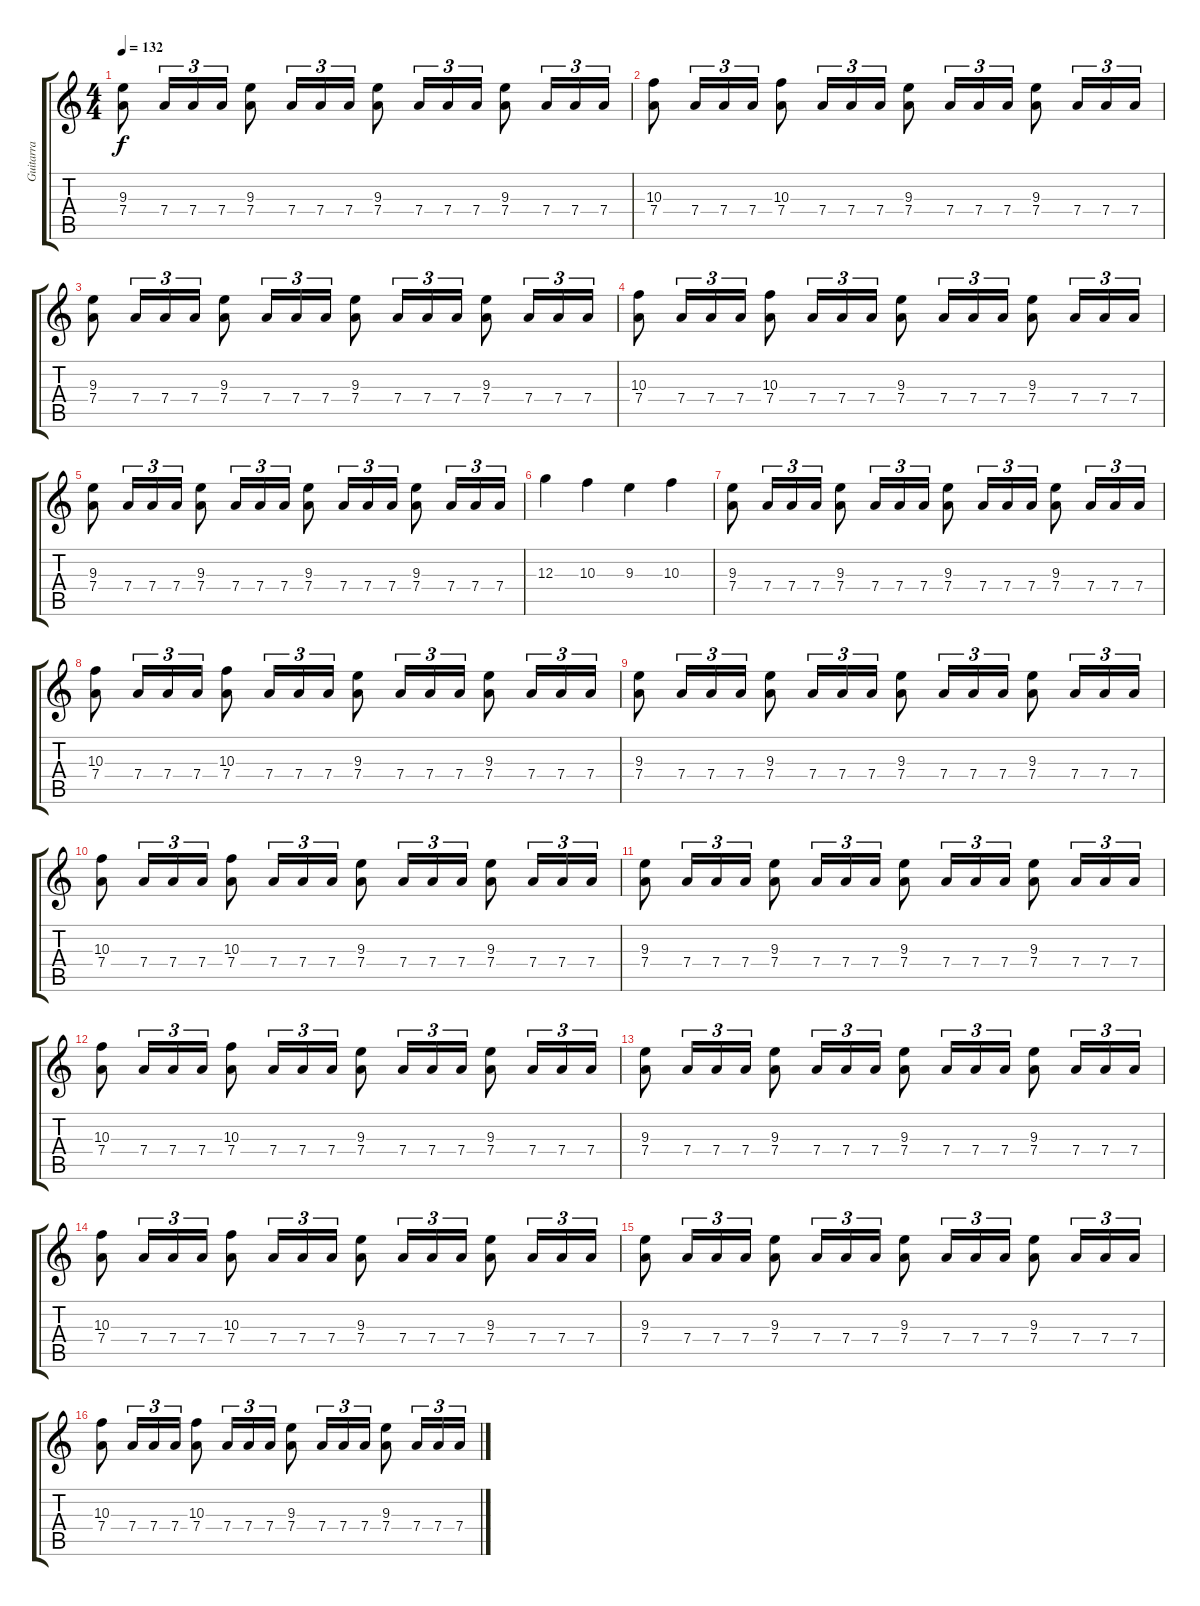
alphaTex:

\track ("Guitarra" "Guitarra") {instrument distortionguitar}
\staff {score tabs}
\tuning (E4 B3 G3 D3 A2 E2) {hide}
\ts (4 4)
\tempo 132
\clef g2
\ks c
(9.3 7.4).8{dy f} 7.4.16{tu (3 2)} 7.4.16{tu (3 2)} 7.4.16{tu (3 2)} (9.3 7.4).8 7.4.16{tu (3 2)} 7.4.16{tu (3 2)} 7.4.16{tu (3 2)} (9.3 7.4).8 7.4.16{tu (3 2)} 7.4.16{tu (3 2)} 7.4.16{tu (3 2)} (9.3 7.4).8 7.4.16{tu (3 2)} 7.4.16{tu (3 2)} 7.4.16{tu (3 2)} |
(10.3 7.4).8 7.4.16{tu (3 2)} 7.4.16{tu (3 2)} 7.4.16{tu (3 2)} (10.3 7.4).8 7.4.16{tu (3 2)} 7.4.16{tu (3 2)} 7.4.16{tu (3 2)} (9.3 7.4).8 7.4.16{tu (3 2)} 7.4.16{tu (3 2)} 7.4.16{tu (3 2)} (9.3 7.4).8 7.4.16{tu (3 2)} 7.4.16{tu (3 2)} 7.4.16{tu (3 2)} |
(9.3 7.4).8 7.4.16{tu (3 2)} 7.4.16{tu (3 2)} 7.4.16{tu (3 2)} (9.3 7.4).8 7.4.16{tu (3 2)} 7.4.16{tu (3 2)} 7.4.16{tu (3 2)} (9.3 7.4).8 7.4.16{tu (3 2)} 7.4.16{tu (3 2)} 7.4.16{tu (3 2)} (9.3 7.4).8 7.4.16{tu (3 2)} 7.4.16{tu (3 2)} 7.4.16{tu (3 2)} |
(10.3 7.4).8 7.4.16{tu (3 2)} 7.4.16{tu (3 2)} 7.4.16{tu (3 2)} (10.3 7.4).8 7.4.16{tu (3 2)} 7.4.16{tu (3 2)} 7.4.16{tu (3 2)} (9.3 7.4).8 7.4.16{tu (3 2)} 7.4.16{tu (3 2)} 7.4.16{tu (3 2)} (9.3 7.4).8 7.4.16{tu (3 2)} 7.4.16{tu (3 2)} 7.4.16{tu (3 2)} |
(9.3 7.4).8 7.4.16{tu (3 2)} 7.4.16{tu (3 2)} 7.4.16{tu (3 2)} (9.3 7.4).8 7.4.16{tu (3 2)} 7.4.16{tu (3 2)} 7.4.16{tu (3 2)} (9.3 7.4).8 7.4.16{tu (3 2)} 7.4.16{tu (3 2)} 7.4.16{tu (3 2)} (9.3 7.4).8 7.4.16{tu (3 2)} 7.4.16{tu (3 2)} 7.4.16{tu (3 2)} |
12.3.4 10.3.4 9.3.4 10.3.4 |
(9.3 7.4).8 7.4.16{tu (3 2)} 7.4.16{tu (3 2)} 7.4.16{tu (3 2)} (9.3 7.4).8 7.4.16{tu (3 2)} 7.4.16{tu (3 2)} 7.4.16{tu (3 2)} (9.3 7.4).8 7.4.16{tu (3 2)} 7.4.16{tu (3 2)} 7.4.16{tu (3 2)} (9.3 7.4).8 7.4.16{tu (3 2)} 7.4.16{tu (3 2)} 7.4.16{tu (3 2)} |
(10.3 7.4).8 7.4.16{tu (3 2)} 7.4.16{tu (3 2)} 7.4.16{tu (3 2)} (10.3 7.4).8 7.4.16{tu (3 2)} 7.4.16{tu (3 2)} 7.4.16{tu (3 2)} (9.3 7.4).8 7.4.16{tu (3 2)} 7.4.16{tu (3 2)} 7.4.16{tu (3 2)} (9.3 7.4).8 7.4.16{tu (3 2)} 7.4.16{tu (3 2)} 7.4.16{tu (3 2)} |
(9.3 7.4).8 7.4.16{tu (3 2)} 7.4.16{tu (3 2)} 7.4.16{tu (3 2)} (9.3 7.4).8 7.4.16{tu (3 2)} 7.4.16{tu (3 2)} 7.4.16{tu (3 2)} (9.3 7.4).8 7.4.16{tu (3 2)} 7.4.16{tu (3 2)} 7.4.16{tu (3 2)} (9.3 7.4).8 7.4.16{tu (3 2)} 7.4.16{tu (3 2)} 7.4.16{tu (3 2)} |
(10.3 7.4).8 7.4.16{tu (3 2)} 7.4.16{tu (3 2)} 7.4.16{tu (3 2)} (10.3 7.4).8 7.4.16{tu (3 2)} 7.4.16{tu (3 2)} 7.4.16{tu (3 2)} (9.3 7.4).8 7.4.16{tu (3 2)} 7.4.16{tu (3 2)} 7.4.16{tu (3 2)} (9.3 7.4).8 7.4.16{tu (3 2)} 7.4.16{tu (3 2)} 7.4.16{tu (3 2)} |
(9.3 7.4).8 7.4.16{tu (3 2)} 7.4.16{tu (3 2)} 7.4.16{tu (3 2)} (9.3 7.4).8 7.4.16{tu (3 2)} 7.4.16{tu (3 2)} 7.4.16{tu (3 2)} (9.3 7.4).8 7.4.16{tu (3 2)} 7.4.16{tu (3 2)} 7.4.16{tu (3 2)} (9.3 7.4).8 7.4.16{tu (3 2)} 7.4.16{tu (3 2)} 7.4.16{tu (3 2)} |
(10.3 7.4).8 7.4.16{tu (3 2)} 7.4.16{tu (3 2)} 7.4.16{tu (3 2)} (10.3 7.4).8 7.4.16{tu (3 2)} 7.4.16{tu (3 2)} 7.4.16{tu (3 2)} (9.3 7.4).8 7.4.16{tu (3 2)} 7.4.16{tu (3 2)} 7.4.16{tu (3 2)} (9.3 7.4).8 7.4.16{tu (3 2)} 7.4.16{tu (3 2)} 7.4.16{tu (3 2)} |
(9.3 7.4).8 7.4.16{tu (3 2)} 7.4.16{tu (3 2)} 7.4.16{tu (3 2)} (9.3 7.4).8 7.4.16{tu (3 2)} 7.4.16{tu (3 2)} 7.4.16{tu (3 2)} (9.3 7.4).8 7.4.16{tu (3 2)} 7.4.16{tu (3 2)} 7.4.16{tu (3 2)} (9.3 7.4).8 7.4.16{tu (3 2)} 7.4.16{tu (3 2)} 7.4.16{tu (3 2)} |
(10.3 7.4).8 7.4.16{tu (3 2)} 7.4.16{tu (3 2)} 7.4.16{tu (3 2)} (10.3 7.4).8 7.4.16{tu (3 2)} 7.4.16{tu (3 2)} 7.4.16{tu (3 2)} (9.3 7.4).8 7.4.16{tu (3 2)} 7.4.16{tu (3 2)} 7.4.16{tu (3 2)} (9.3 7.4).8 7.4.16{tu (3 2)} 7.4.16{tu (3 2)} 7.4.16{tu (3 2)} |
(9.3 7.4).8 7.4.16{tu (3 2)} 7.4.16{tu (3 2)} 7.4.16{tu (3 2)} (9.3 7.4).8 7.4.16{tu (3 2)} 7.4.16{tu (3 2)} 7.4.16{tu (3 2)} (9.3 7.4).8 7.4.16{tu (3 2)} 7.4.16{tu (3 2)} 7.4.16{tu (3 2)} (9.3 7.4).8 7.4.16{tu (3 2)} 7.4.16{tu (3 2)} 7.4.16{tu (3 2)} |
(10.3 7.4).8 7.4.16{tu (3 2)} 7.4.16{tu (3 2)} 7.4.16{tu (3 2)} (10.3 7.4).8 7.4.16{tu (3 2)} 7.4.16{tu (3 2)} 7.4.16{tu (3 2)} (9.3 7.4).8 7.4.16{tu (3 2)} 7.4.16{tu (3 2)} 7.4.16{tu (3 2)} (9.3 7.4).8 7.4.16{tu (3 2)} 7.4.16{tu (3 2)} 7.4.16{tu (3 2)}
